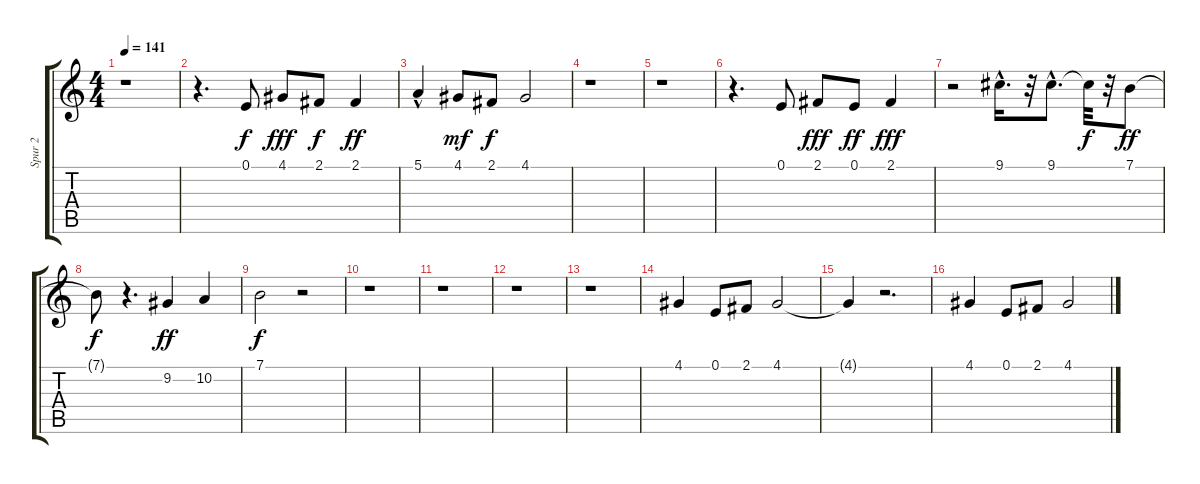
\track ("Spur 2" "Spur 2") {instrument lead3calliope}
\staff {score tabs}
\tuning (E4 B3 G3 D3 A2 E2) {hide}
\ts (4 4)
\tempo 141
\clef g2
\ks c
r.1{dy f} |
r.4{d} 0.1.8 4.1.8{dy fff} 2.1.8{dy f} 2.1.4{dy ff} |
5.1{hac}.4 4.1.8{dy mf} 2.1.8{dy f} 4.1.2 |
r.1 |
r.1 |
r.4{d} 0.1.8 2.1.8{dy fff} 0.1.8{dy ff} 2.1.4{dy fff} |
r.2 9.1{hac}.16{d} r.32 9.1{hac}.8{d} 9.1{t}.32{dy f} r.32 7.1.8{dy ff} |
7.1{t}.8{dy f} r.4{d} 9.2.4{dy ff} 10.2.4 |
7.1.2{dy f} r.2 |
r.1 |
r.1 |
r.1 |
r.1 |
4.1.4 0.1.8 2.1.8 4.1.2 |
4.1{t}.4 r.2{d} |
4.1.4 0.1.8 2.1.8 4.1.2
